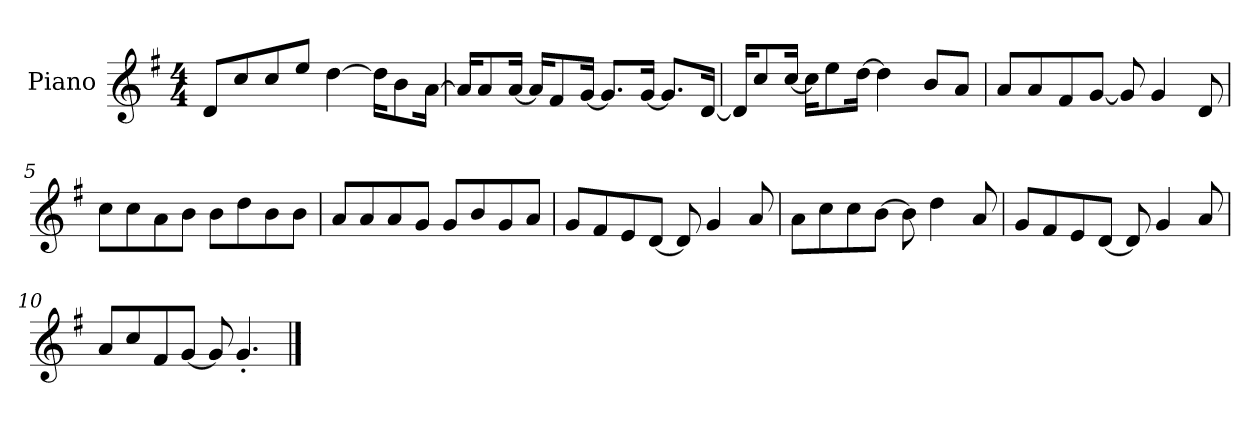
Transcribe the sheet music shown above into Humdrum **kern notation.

**kern
*part1
*staff1
*I"Piano
*I'P-no
*clefG2
*k[f#]
*M4/4
*MM90
=1
8d/L
8cc/
8cc/
8ee/J
[4dd\
16dd\KL]
8b\
[16a\Jk
=2
16a/KL]
8a/
[16a/Jk
16a/KL]
8f#/
[16g/Jk
8.g/L]
[16g/Jk
8.g/L]
[16d/Jk
=3
16d/KL]
8cc/
[16cc/Jk
16cc\KL]
8ee\
[16dd\Jk
4dd\]
8b/L
8a/J
=4
8a/L
8a/
8f#/
[8g/J
8g/]
4g/
8d/
!!LO:LB:g=z
=5
8cc\L
8cc\
8a\
8b\J
8b\L
8dd\
8b\
8b\J
=6
8a/L
8a/
8a/
8g/J
8g/L
8b/
8g/
8a/J
=7
8g/L
8f#/
8e/
[8d/J
8d/]
4g/
8a/
=8
8a\L
8cc\
8cc\
[8b\J
8b\]
4dd\
8a/
=9
8g/L
8f#/
8e/
[8d/J
8d/]
4g/
8a/
!!LO:LB:g=z
=10
8a/L
8cc/
8f#/
[8g/J
8g/]
4.g'/
==
*-
